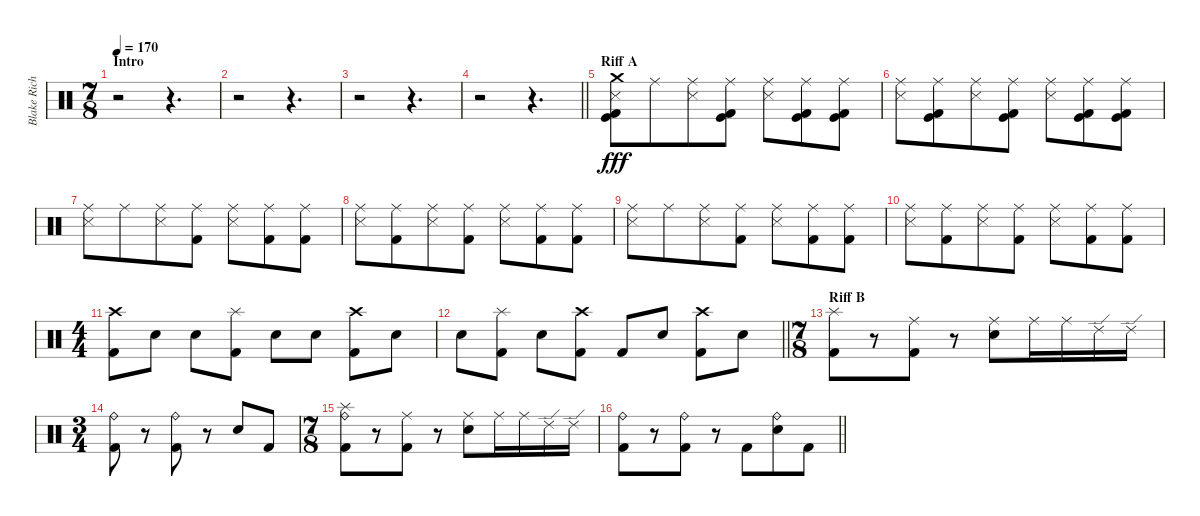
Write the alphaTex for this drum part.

\track ("Blake Richardson" "Blake Rich") {instrument percussion}
\staff {score}
\articulation defaults
\ts (7 8)
\section ("" "Intro")
\tempo 170
\clef neutral
\ks c
r.2{dy fff} r.4{d} |
r.2 r.4{d} |
r.2 r.4{d} |
\barLineRight lightlight
r.2 r.4{d} |
\section ("" "Riff A")
("Crash medium (hit)" "Snare (side stick) 3" "Kick (hit)" "Kick (hit) 2").8 "Ride (middle)".8 ("Ride (middle)" "Snare (side stick) 3").8 ("Ride (middle)" "Kick (hit)" "Kick (hit) 2").8 ("Ride (middle)" "Snare (side stick) 3").8 ("Ride (middle)" "Kick (hit)" "Kick (hit) 2").8 ("Ride (middle)" "Kick (hit)" "Kick (hit) 2").8 |
("Ride (middle)" "Snare (side stick) 3").8 ("Ride (middle)" "Kick (hit)" "Kick (hit) 2").8 ("Ride (middle)" "Snare (side stick) 3").8 ("Ride (middle)" "Kick (hit)" "Kick (hit) 2").8 ("Ride (middle)" "Snare (side stick) 3").8 ("Ride (middle)" "Kick (hit)" "Kick (hit) 2").8 ("Ride (middle)" "Kick (hit)" "Kick (hit) 2").8 |
("Ride (middle)" "Snare (side stick) 3").8 "Ride (middle)".8 ("Ride (middle)" "Snare (side stick) 3").8 ("Ride (middle)" "Kick (hit) 2").8 ("Ride (middle)" "Snare (side stick) 3").8 ("Ride (middle)" "Kick (hit) 2").8 ("Ride (middle)" "Kick (hit) 2").8 |
("Ride (middle)" "Snare (side stick) 3").8 ("Ride (middle)" "Kick (hit) 2").8 ("Ride (middle)" "Snare (side stick) 3").8 ("Ride (middle)" "Kick (hit) 2").8 ("Ride (middle)" "Snare (side stick) 3").8 ("Ride (middle)" "Kick (hit) 2").8 ("Ride (middle)" "Kick (hit) 2").8 |
("Ride (middle)" "Snare (side stick) 3").8 "Ride (middle)".8 ("Ride (middle)" "Snare (side stick) 3").8 ("Ride (middle)" "Kick (hit) 2").8 ("Ride (middle)" "Snare (side stick) 3").8 ("Ride (middle)" "Kick (hit) 2").8 ("Ride (middle)" "Kick (hit) 2").8 |
("Ride (middle)" "Snare (side stick) 3").8 ("Ride (middle)" "Kick (hit) 2").8 ("Ride (middle)" "Snare (side stick) 3").8 ("Ride (middle)" "Kick (hit) 2").8 ("Ride (middle)" "Snare (side stick) 3").8 ("Ride (middle)" "Kick (hit) 2").8 ("Ride (middle)" "Kick (hit) 2").8 |
\ts (4 4)
("Crash high (hit)" "Kick (hit) 2").8 "Snare (hit) 2".8 "Snare (hit) 2".8 ("Splash (hit)" "Kick (hit) 2").8 "Snare (hit) 2".8 "Snare (hit) 2".8 ("Crash high (hit)" "Kick (hit) 2").8 "Snare (hit) 2".8 |
\barLineRight lightlight "Snare (hit) 2".8
("Splash (hit)" "Kick (hit) 2").8 "Snare (hit) 2".8 ("Crash high (hit)" "Kick (hit) 2").8 "Kick (hit) 2".8 "Snare (hit) 2".8 ("Crash high (hit)" "Kick (hit) 2").8 "Snare (hit) 2".8 |
\ts (7 8)
\section ("" "Riff B")
("Splash (hit)" "Kick (hit) 2").8 r.8 ("Ride (middle)" "Kick (hit) 2").8 r.8 ("Ride (middle)" "Snare (hit) 2").8 "Ride (middle)".16 "Ride (middle)".16 "Ride (edge) 2".16 "Ride (edge) 2".16 |
\ts (3 4)
("Ride (bell)" "Kick (hit) 2").8 r.8 ("Ride (bell)" "Kick (hit) 2").8 r.8 "Snare (hit) 2".8 "Kick (hit) 2".8 |
\ts (7 8)
("Splash (hit)" "Ride (bell)" "Kick (hit) 2").8 r.8 ("Ride (middle)" "Kick (hit) 2").8 r.8 ("Ride (middle)" "Snare (hit) 2").8 "Ride (middle)".16 "Ride (middle)".16 "Ride (edge) 2".16 "Ride (edge) 2".16 |
\barLineRight lightlight
("Ride (bell)" "Kick (hit) 2").8 r.8 ("Ride (bell)" "Kick (hit) 2").8 r.8 "Kick (hit) 2".8 ("Ride (bell)" "Snare (hit) 2").8 "Kick (hit) 2".8
